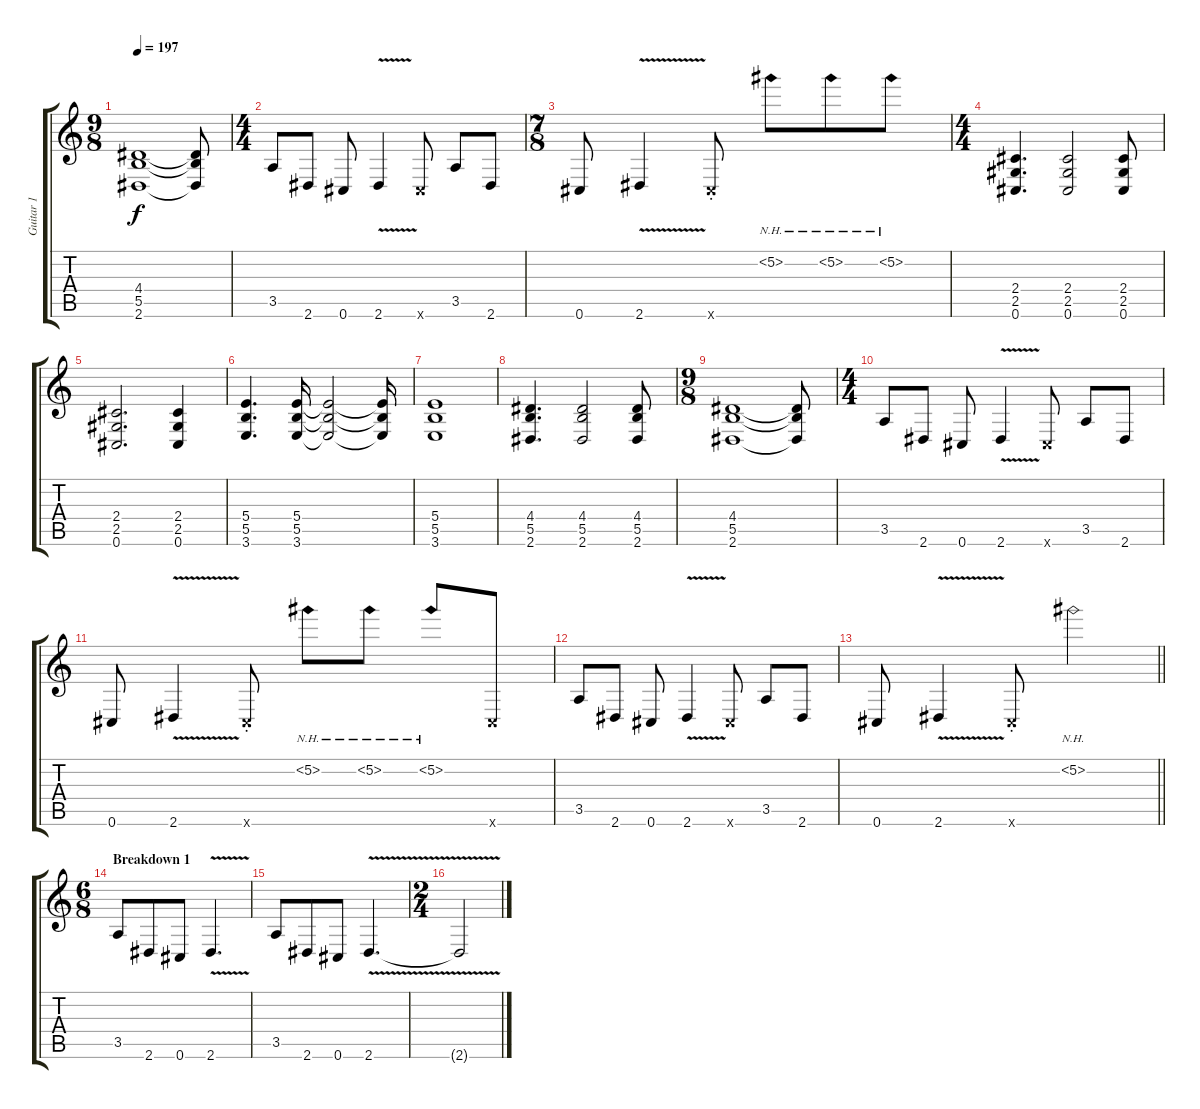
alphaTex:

\track ("Guitar 1" "Guitar 1") {instrument distortionguitar}
\staff {score tabs}
\tuning (Db4 Ab3 E3 B2 Gb2 Db2) {hide}
\ts (9 8)
\tempo 197
\clef g2
\ks c
(4.4 5.5 2.6).1{dy f} (4.4{t} 5.5{t} 2.6{t}).8 |
\ts (4 4)
3.5.8 2.6.8 0.6.8 2.6{v}.4 0.6{x}.8 3.5.8 2.6.8 |
\ts (7 8)
0.6.8 2.6{v}.4 0.6{st x}.8 5.2{nh}.8 5.2{nh}.8 5.2{nh}.8 |
\ts (4 4)
(2.4 2.5 0.6).4{d} (2.4 2.5 0.6).2 (2.4 2.5 0.6).8 |
(2.4 2.5 0.6).2{d} (2.4 2.5 0.6).4 |
(5.4 5.5 3.6).4{d} (5.4 5.5 3.6).16 (5.4{t} 5.5{t} 3.6{t}).2 (5.4{t} 5.5{t} 3.6{t}).16 |
(5.4 5.5 3.6).1 |
(4.4 5.5 2.6).4{d} (4.4 5.5 2.6).2 (4.4 5.5 2.6).8 |
\ts (9 8)
(4.4 5.5 2.6).1 (4.4{t} 5.5{t} 2.6{t}).8 |
\ts (4 4)
3.5.8 2.6.8 0.6.8 2.6{v}.4 0.6{x}.8 3.5.8 2.6.8 |
0.6.8 2.6{v}.4 0.6{st x}.8 5.2{nh}.8 5.2{nh}.8 5.2{nh}.8 0.6{x}.8 |
3.5.8 2.6.8 0.6.8 2.6{v}.4 0.6{x}.8 3.5.8 2.6.8 |
\barLineRight lightlight
0.6.8 2.6{v}.4 0.6{st x}.8 5.2{nh}.2 |
\ts (6 8)
\section ("" "Breakdown 1")
3.5.8{volume 16 instrument overdrivenguitar} 2.6.8 0.6.8 2.6{v}.4{d} |
3.5.8 2.6.8 0.6.8 2.6{v}.4{d} |
\ts (2 4)
2.6{t}.2
